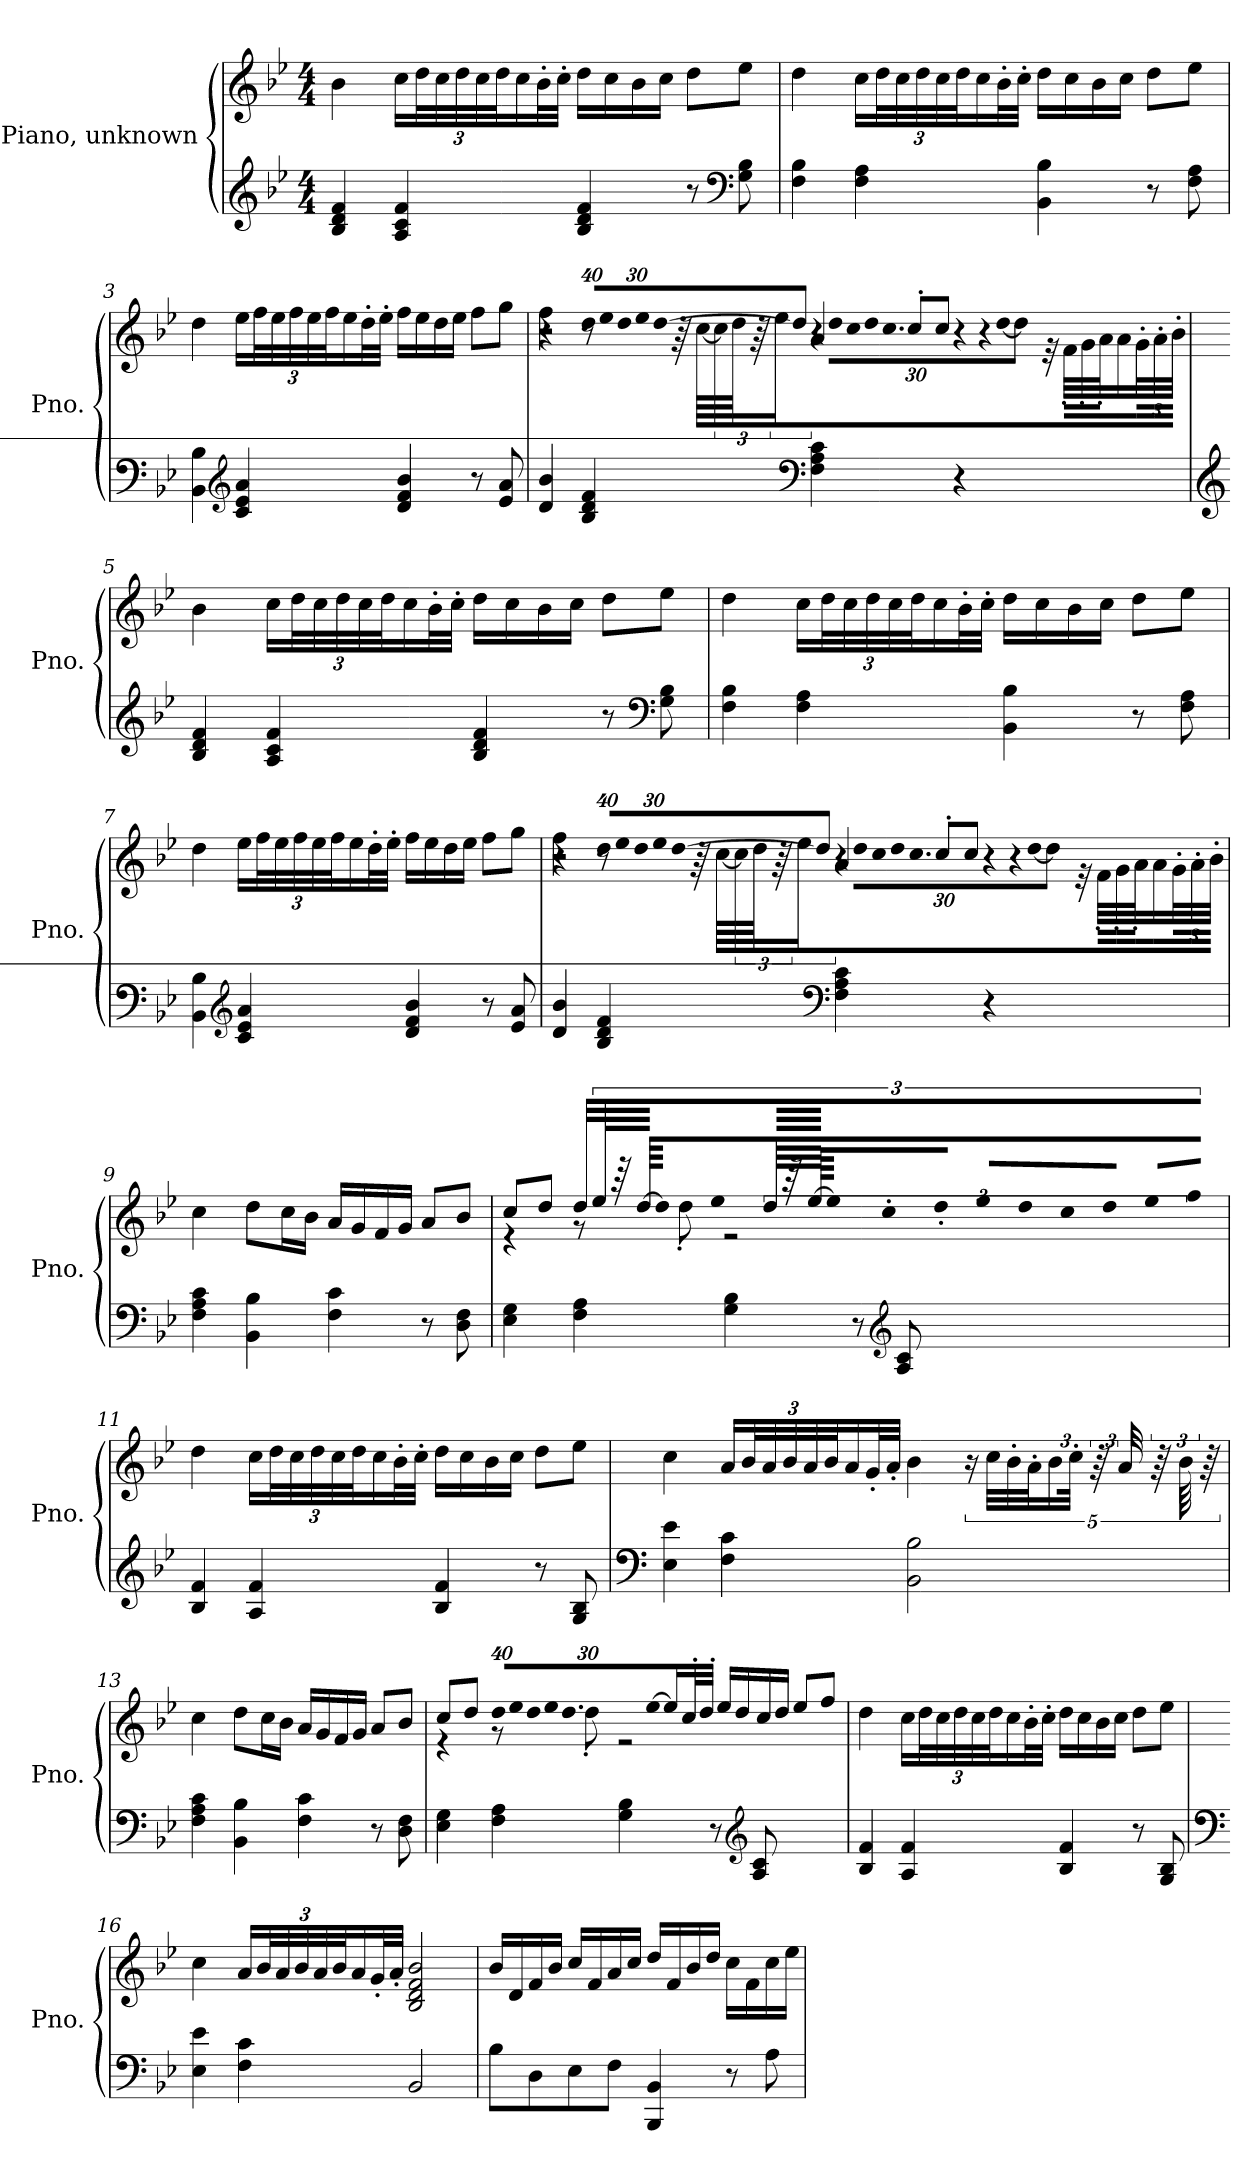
**kern	**kern
*part1	*part1
*staff2	*staff1
*I"Piano, unknown	*
*I'Pno.	*
*clefG2	*clefG2
*k[b-e-]	*k[b-e-]
*M4/4	*M4/4
*MM120	*MM120
=1	=1
4B-/ 4d/ 4f/	4b-\
*	*Xbrackettup
4A/ 4c/ 4f/	24cc\LL
.	48dd\L
.	48cc\
.	48dd\
.	48cc\
.	48dd\J
.	24cc\
.	32b-'\L
.	32cc'\JJJ
4B-/ 4d/ 4f/	16dd\LL
.	16cc\
.	16b-\
.	16cc\JJ
8r	8dd\L
*clefF4	*
8G\ 8B-\	8ee-\J
=2	=2
4F\ 4B-\	4dd\
4F\ 4A\	24cc\LL
.	48dd\L
.	48cc\
.	48dd\
.	48cc\
.	48dd\J
.	24cc\
.	32b-'\L
.	32cc'\JJJ
4BB-\ 4B-\	16dd\LL
.	16cc\
.	16b-\
.	16cc\JJ
8r	8dd\L
8F\ 8A\	8ee-\J
!!LO:LB:g=z
=3	=3
4BB-\ 4B-\	4dd\
*clefG2	*
4c/ 4e-/ 4a/	24ee-\LL
.	48ff\L
.	48ee-\
.	48ff\
.	48ee-\
.	48ff\J
.	24ee-\
.	32dd'\L
.	32ee-'\JJJ
4d/ 4f/ 4b-/	16ff\LL
.	16ee-\
.	16dd\
.	16ee-\JJ
8r	8ff\L
8e-/ 8a/	8gg\J
!!LO:LB:g=z
=4	=4
*	*^
*	*	*^
4d/ 4b-/	4r	4ff\	2r
!	!LO:N:vis=32	!	!
4B-/ 4d/ 4f/	640%23dd/LLL	8r	.
!	!LO:N:vis=64	!	!
.	960%17ee-/L	.	.
!	!LO:N:vis=64	!	!
.	960%17dd/	.	.
!	!LO:N:vis=64	!	!
.	960%17ee-/J	.	.
!	!LO:N:vis=32	!	!
.	[640%23dd/JJ	.	.
.	8dd/J]	64r	.
.	.	[64cc\LLLL	.
*	*	*brackettup	*
.	.	96cc\]	.
.	.	96dd\JJJJ	.
.	.	96r	.
.	.	16ee-\	.
*clefF4	*	*	*
!	!	!LO:N:vis=32	!
4F\ 4A\ 4c\	8cc'/L	640%23r	4a/
!	!	!LO:N:vis=64	!
.	.	960%17dd\LLLL	.
!	!	!LO:N:vis=64	!
.	.	960%17cc\	.
!	!	!LO:N:vis=64	!
.	.	960%17dd\	.
!	!	!LO:N:vis=64.	!
.	.	640%17cc\	.
.	.	1920ryy	.
!	!	!LO:N:vis=256	!
.	.	[1920%17dd\JJJK	.
.	8cc/J	8dd\J]	.
4r	4r	32r	4r
.	.	32f'\LLL	.
.	.	32g'\	.
.	.	32a'\J	.
.	.	16a\	.
*	*	*Xbrackettup	*
.	.	48g'\L	.
.	.	48a'\	.
.	.	48b-'\JJJ	.
*	*v	*v	*v
!!LO:LB:g=z
=5	=5
*clefG2	*
4B-/ 4d/ 4f/	4b-\
4A/ 4c/ 4f/	24cc\LL
.	48dd\L
.	48cc\
.	48dd\
.	48cc\
.	48dd\J
.	24cc\
.	32b-'\L
.	32cc'\JJJ
4B-/ 4d/ 4f/	16dd\LL
.	16cc\
.	16b-\
.	16cc\JJ
8r	8dd\L
*clefF4	*
8G\ 8B-\	8ee-\J
=6	=6
4F\ 4B-\	4dd\
4F\ 4A\	24cc\LL
.	48dd\L
.	48cc\
.	48dd\
.	48cc\
.	48dd\J
.	24cc\
.	32b-'\L
.	32cc'\JJJ
4BB-\ 4B-\	16dd\LL
.	16cc\
.	16b-\
.	16cc\JJ
8r	8dd\L
8F\ 8A\	8ee-\J
!!LO:LB:g=z
=7	=7
4BB-\ 4B-\	4dd\
*clefG2	*
4c/ 4e-/ 4a/	24ee-\LL
.	48ff\L
.	48ee-\
.	48ff\
.	48ee-\
.	48ff\J
.	24ee-\
.	32dd'\L
.	32ee-'\JJJ
4d/ 4f/ 4b-/	16ff\LL
.	16ee-\
.	16dd\
.	16ee-\JJ
8r	8ff\L
8e-/ 8a/	8gg\J
!!LO:LB:g=z
=8	=8
*	*^
*	*	*^
4d/ 4b-/	4r	4ff\	2r
!	!LO:N:vis=32	!	!
4B-/ 4d/ 4f/	640%23dd/LLL	8r	.
!	!LO:N:vis=64	!	!
.	960%17ee-/L	.	.
!	!LO:N:vis=64	!	!
.	960%17dd/	.	.
!	!LO:N:vis=64	!	!
.	960%17ee-/J	.	.
!	!LO:N:vis=32	!	!
.	[640%23dd/JJ	.	.
.	8dd/J]	64r	.
.	.	[64cc\LLLL	.
*	*	*brackettup	*
.	.	96cc\]	.
.	.	96dd\JJJJ	.
.	.	96r	.
.	.	16ee-\	.
*clefF4	*	*	*
!	!	!LO:N:vis=32	!
4F\ 4A\ 4c\	8cc'/L	640%23r	4a/
!	!	!LO:N:vis=64	!
.	.	960%17dd\LLLL	.
!	!	!LO:N:vis=64	!
.	.	960%17cc\	.
!	!	!LO:N:vis=64	!
.	.	960%17dd\	.
!	!	!LO:N:vis=64.	!
.	.	640%17cc\	.
.	.	1920ryy	.
!	!	!LO:N:vis=256	!
.	.	[1920%17dd\JJJK	.
.	8cc/J	8dd\J]	.
4r	4r	32r	4r
.	.	32f'\LLL	.
.	.	32g'\	.
.	.	32a'\J	.
.	.	16a\	.
*	*	*Xbrackettup	*
.	.	48g'\L	.
.	.	48a'\	.
.	.	48b-'\JJJ	.
*	*v	*v	*v
=9	=9
4F\ 4A\ 4c\	4cc\
4BB-\ 4B-\	8dd\L
.	16cc\L
.	16b-\JJ
4F\ 4c\	16a/LL
.	16g/
.	16f/
.	16g/JJ
8r	8a/L
8D\ 8F\	8b-/J
!!LO:PB:g=z
=10	=10
*	*^
4E-\ 4G\	8cc/L	4r
.	8dd/J	.
4F\ 4A\	32dd/LLL	8r
*	*brackettup	*
.	96ee-/JJJk	.
.	96r	.
.	[96dd/LLLL	.
.	64dd/]	.
.	64ee-/	.
.	96dd/JJJJ	.
.	96r	.
.	[96ee-/KKLL	.
.	16ee-/]	8dd'\
.	32cc'/L	.
.	32dd'/JJJ	.
4G\ 4B-\	16ee-/LL	2r
.	16dd/	.
.	16cc/	.
.	16dd/JJ	.
8r	8ee-/L	.
*clefG2	*	*
8A/ 8c/	8ff/J	.
*	*v	*v
=11	=11
4B-/ 4f/	4dd\
*	*Xbrackettup
4A/ 4f/	24cc\LL
.	48dd\L
.	48cc\
.	48dd\
.	48cc\
.	48dd\J
.	24cc\
.	32b-'\L
.	32cc'\JJJ
4B-/ 4f/	16dd\LL
.	16cc\
.	16b-\
.	16cc\JJ
8r	8dd\L
8G/ 8B-/	8ee-\J
!!LO:LB:g=z
=12	=12
*clefF4	*
4E-\ 4e-\	4cc\
4F\ 4c\	24a/LL
.	48b-/L
.	48a/
.	48b-/
.	48a/
.	48b-/J
.	24a/
.	32g'/L
.	32a'/JJJ
2BB-\ 2B-\	4b-\
*	*brackettup
.	20r
.	40cc\LLL
.	40b-'\
.	40a'\J
*	*Xbrackettup
.	24b-\
.	48cc'\JJk
*	*brackettup
.	96r
.	48a/
.	96r
.	96b-\
.	96r
=13	=13
4F\ 4A\ 4c\	4cc\
4BB-\ 4B-\	8dd\L
.	16cc\L
.	16b-\JJ
4F\ 4c\	16a/LL
.	16g/
.	16f/
.	16g/JJ
8r	8a/L
8D\ 8F\	8b-/J
!!LO:LB:g=z
=14	=14
*	*^
4E-\ 4G\	8cc/L	4r
.	8dd/J	.
*	*Xbrackettup	*
!	!LO:N:vis=32	!
4F\ 4A\	640%23dd/LLL	8r
!	!LO:N:vis=64	!
.	960%17ee-/L	.
!	!LO:N:vis=64	!
.	960%17dd/	.
!	!LO:N:vis=64	!
.	960%17ee-/	.
!	!LO:N:vis=64.	!
.	640%17dd/	.
.	1920ryy	.
!	!LO:N:vis=256	!
.	[1920%17ee-/JJK	.
.	16ee-/]	8dd'\
.	32cc'/L	.
.	32dd'/JJJ	.
4G\ 4B-\	16ee-/LL	2r
.	16dd/	.
.	16cc/	.
.	16dd/JJ	.
8r	8ee-/L	.
*clefG2	*	*
8A/ 8c/	8ff/J	.
*	*v	*v
=15	=15
4B-/ 4f/	4dd\
4A/ 4f/	24cc\LL
.	48dd\L
.	48cc\
.	48dd\
.	48cc\
.	48dd\J
.	24cc\
.	32b-'\L
.	32cc'\JJJ
4B-/ 4f/	16dd\LL
.	16cc\
.	16b-\
.	16cc\JJ
8r	8dd\L
8G/ 8B-/	8ee-\J
!!LO:LB:g=z
=16	=16
*clefF4	*
4E-\ 4e-\	4cc\
4F\ 4c\	24a/LL
.	48b-/L
.	48a/
.	48b-/
.	48a/
.	48b-/J
.	24a/
.	32g'/L
.	32a'/JJJ
2BB-/	2B-/ 2d/ 2f/ 2b-/
=17	=17
8B-\L	16b-/LL
.	16d/
8D\	16f/
.	16b-/JJ
8E-\	16cc/LL
.	16f/
8F\J	16a/
.	16cc/JJ
4BBB-/ 4BB-/	16dd/LL
.	16f/
.	16b-/
.	16dd/JJ
8r	16cc\LL
.	16f\
8A\	16cc\
.	16ee-\JJ
=	=
*-	*-
